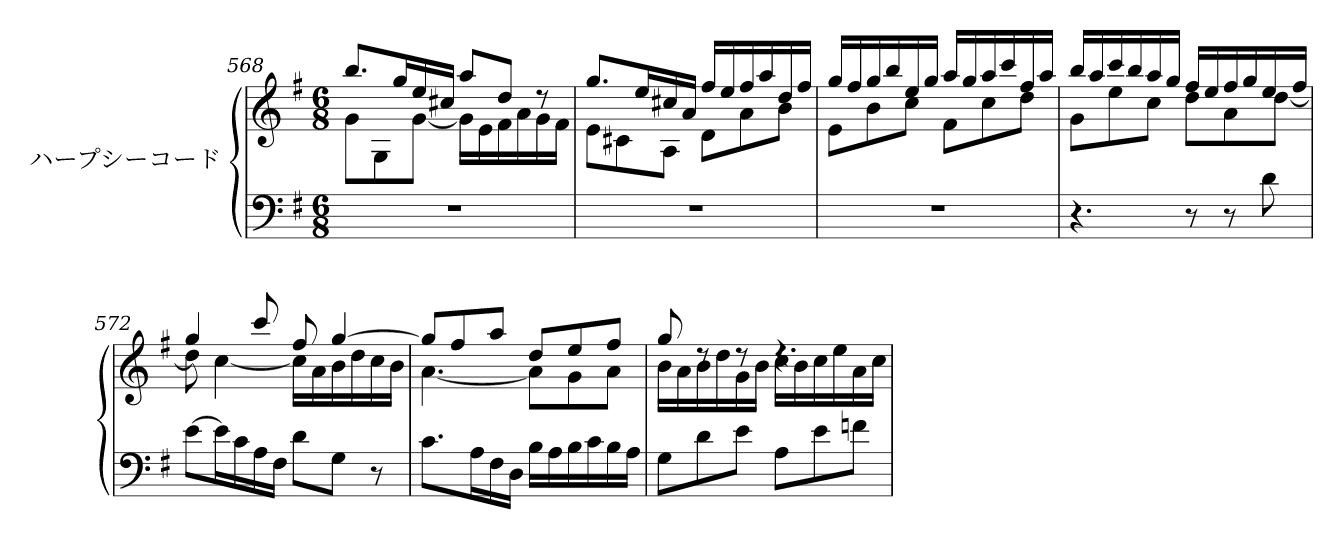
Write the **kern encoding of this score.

**kern	**kern
*part1	*part1
*staff2	*staff1
*I"ハープシーコード	*
*clefF4	*clefG2
*k[f#]	*k[f#]
*M6/8	*M6/8
=568	=568
*	*^
2.r	8.bb/L	8g\L
.	.	8G\
.	16gg/L	.
.	16ee/	[8g\J
.	16cc#X/JJ	.
.	8aa/L	16g\LL]
.	.	16e\
.	8dd/J	16f#\
.	.	16a\
.	8rdd	16g\
.	.	16f#\JJ
!!LO:LB:g=z	!!
=569	=569	=569
2.r	8.gg/L	8e\L
.	.	8c#X\
.	16ee/L	.
.	16cc#X/	8A\J
.	16a/JJ	.
.	16ff#/LL	8d\L
.	16ee/	.
.	16ff#/	8a\
.	16aa/	.
.	16dd/	8b\J
.	16ff#/JJ	.
=570	=570	=570
2.r	16gg/LL	8e\L
.	16ff#/	.
.	16gg/	8b\
.	16bb/	.
.	16ee/	8cc\J
.	16gg/JJ	.
.	16aa/LL	8f#\L
.	16gg/	.
.	16aa/	8cc\
.	16ccc/	.
.	16ff#/	8dd\J
.	16aa/JJ	.
=571	=571	=571
4.r	16bb/LL	8g\L
.	16aa/	.
.	16ccc/	8ee\
.	16bb/	.
.	16aa/	8cc\J
.	16gg/JJ	.
8r	16ff#/LL	8dd\L
.	16ee/	.
8r	16ff#/	8a\
.	16gg/	.
8d\	16ee/	[8dd\J
.	16ff#/JJ	.
!!LO:LB:g=z	!!
=572	=572	=572
[8e\L	4gg/	8dd\]
16e\L]	.	[4cc\
16c\	.	.
16A\	8ccc/	.
16F#\JJ	.	.
8d\L	8ff#/	16cc\LL]
.	.	16a\
8G\J	[4gg/	16b\
.	.	16dd\
8r	.	16cc\
.	.	16b\JJ
=573	=573	=573
8.c\L	8gg/L]	[4.a\
.	8ff#/	.
16A\L	.	.
16F#\	8aa/J	.
16D\JJ	.	.
16B\LL	8dd/L	8a\L]
16A\	.	.
16B\	8ee/	8g\
16c\	.	.
16B\	8ff#/J	8a\J
16A\JJ	.	.
=574	=574	=574
8G\L	8gg/	16b\LL
.	.	16a\
8d\	8rdd	16b\
.	.	16dd\
8e\J	8rdd	16g\
.	.	16b\JJ
8A\L	4.rdd	16cc\LL
.	.	16b\
8e\	.	16cc\
.	.	16ee\
8fn\J	.	16a\
.	.	16cc\JJ
*	*v	*v
=	=
*-	*-
